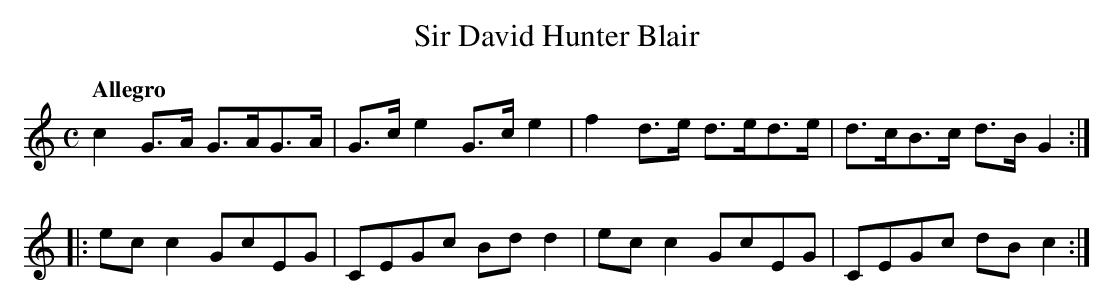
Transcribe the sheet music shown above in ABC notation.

X:1
T:Sir David Hunter Blair
M:C
L:1/8
Q:"Allegro"
K:C
c2 G>A G>AG>A|G>c e2 G>c e2|f2 d>e d>ed>e|d>cB>c d>B G2:|
|:ec c2 GcEG|CEGc Bd d2|ec c2GcEG|CEGc dB c2:|]
